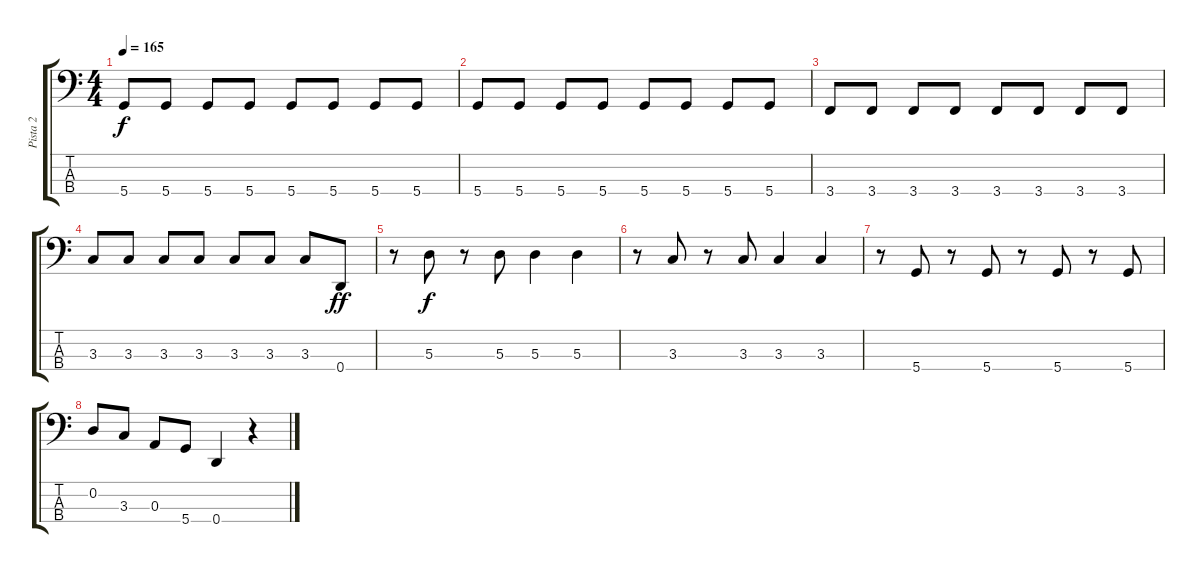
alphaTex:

\track ("Pista 2" "Pista 2") {instrument electricbassfinger}
\staff {score tabs}
\tuning (G2 D2 A1 D1) {hide}
\ts (4 4)
\tempo 165
\clef f4
\ks c
5.4.8{dy f} 5.4.8 5.4.8 5.4.8 5.4.8 5.4.8 5.4.8 5.4.8 |
5.4.8 5.4.8 5.4.8 5.4.8 5.4.8 5.4.8 5.4.8 5.4.8 |
3.4.8 3.4.8 3.4.8 3.4.8 3.4.8 3.4.8 3.4.8 3.4.8 |
3.3.8 3.3.8 3.3.8 3.3.8 3.3.8 3.3.8 3.3.8 0.4.8{dy ff} |
r.8 5.3.8{dy f} r.8 5.3.8 5.3.4 5.3.4 |
r.8 3.3.8 r.8 3.3.8 3.3.4 3.3.4 |
r.8 5.4.8 r.8 5.4.8 r.8 5.4.8 r.8 5.4.8 |
0.2.8 3.3.8 0.3.8 5.4.8 0.4.4 r.4
